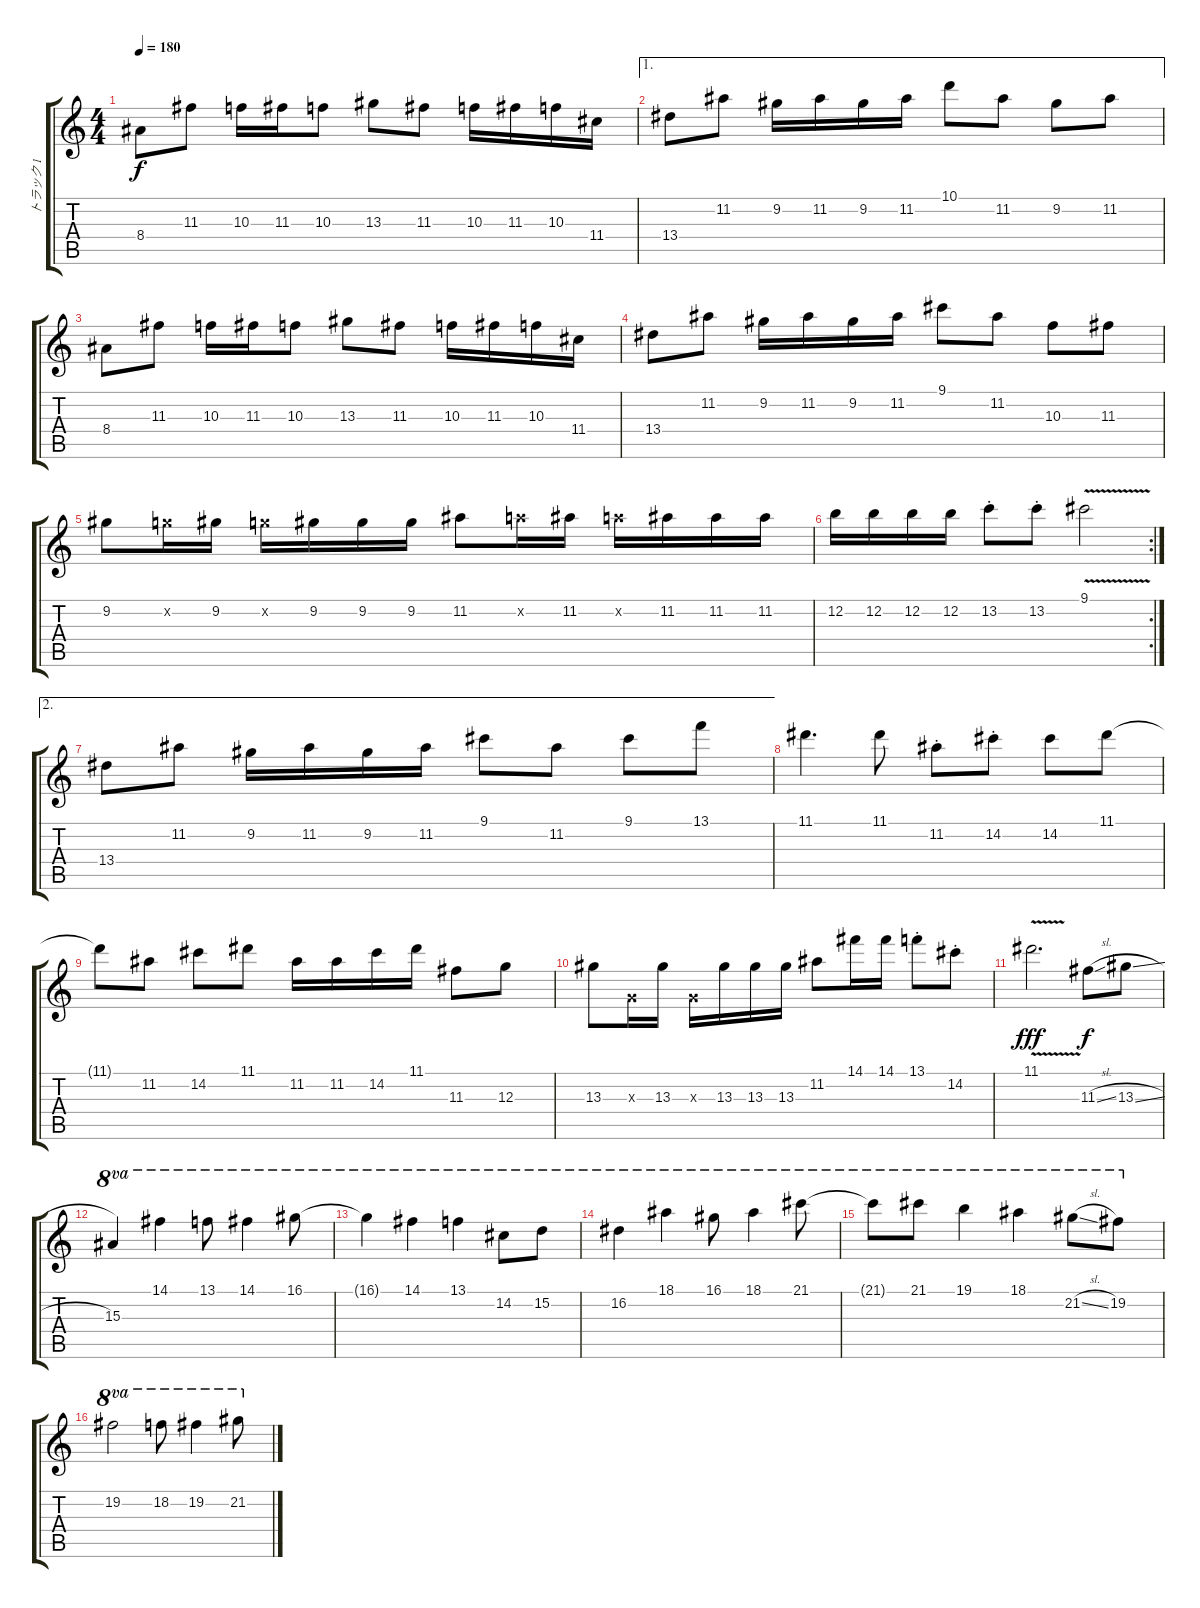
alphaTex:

\track ("トラック 1" "トラック 1") {instrument distortionguitar}
\staff {score tabs}
\tuning (E4 B3 G3 D3 A2 E2) {hide}
\ts (4 4)
\tempo 180
\clef g2
\ks c
8.4.8{dy f} 11.3.8 10.3.16 11.3.16 10.3.8 13.3.8 11.3.8 10.3.16 11.3.16 10.3.16 11.4.16 |
\ae 1
13.4.8 11.2.8 9.2.16 11.2.16 9.2.16 11.2.16 10.1.8 11.2.8 9.2.8 11.2.8 |
8.4.8 11.3.8 10.3.16 11.3.16 10.3.8 13.3.8 11.3.8 10.3.16 11.3.16 10.3.16 11.4.16 |
13.4.8 11.2.8 9.2.16 11.2.16 9.2.16 11.2.16 9.1.8 11.2.8 10.3.8 11.3.8 |
9.2.8 8.2{x}.16 9.2.16 8.2{x}.16 9.2.16 9.2.16 9.2.16 11.2.8 10.2{x}.16 11.2.16 10.2{x}.16 11.2.16 11.2.16 11.2.16 |
\rc 2
12.2.16 12.2.16 12.2.16 12.2.16 13.2{st}.8 13.2{st}.8 9.1{v}.2 |
\ae 2
13.4.8 11.2.8 9.2.16 11.2.16 9.2.16 11.2.16 9.1.8 11.2.8 9.1.8 13.1.8 |
11.1.4{d} 11.1.8 11.2{st}.8 14.2{st}.8 14.2.8 11.1.8 |
11.1{t}.8 11.2.8 14.2.8 11.1.8 11.2.16 11.2.16 14.2.16 11.1.16 11.3.8 12.3.8 |
13.3.8 0.3{x}.16 13.3.16 0.3{x}.16 13.3.16 13.3.16 13.3.16 11.2.8 14.1.16 14.1.16 13.1{st}.8 14.2{st}.8 |
11.1{v}.2{d dy fff} 11.3{sl}.8{dy f} 13.3{sl}.8 |
15.3.4{ot 8va} 14.1.4{ot 8va} 13.1.8{ot 8va} 14.1.4{ot 8va} 16.1.8{ot 8va} |
16.1{t}.4{ot 8va} 14.1.4{ot 8va} 13.1.4{ot 8va} 14.2.8{ot 8va} 15.2.8{ot 8va} |
16.2.4{ot 8va} 18.1.4{ot 8va} 16.1.8{ot 8va} 18.1.4{ot 8va} 21.1.8{ot 8va} |
21.1{t}.8{ot 8va} 21.1.8{ot 8va} 19.1.4{ot 8va} 18.1.4{ot 8va} 21.2{sl}.8{ot 8va} 19.2.8{ot 8va} |
19.2.2{ot 8va} 18.2.8{ot 8va} 19.2.4{ot 8va} 21.2.8{ot 8va}
